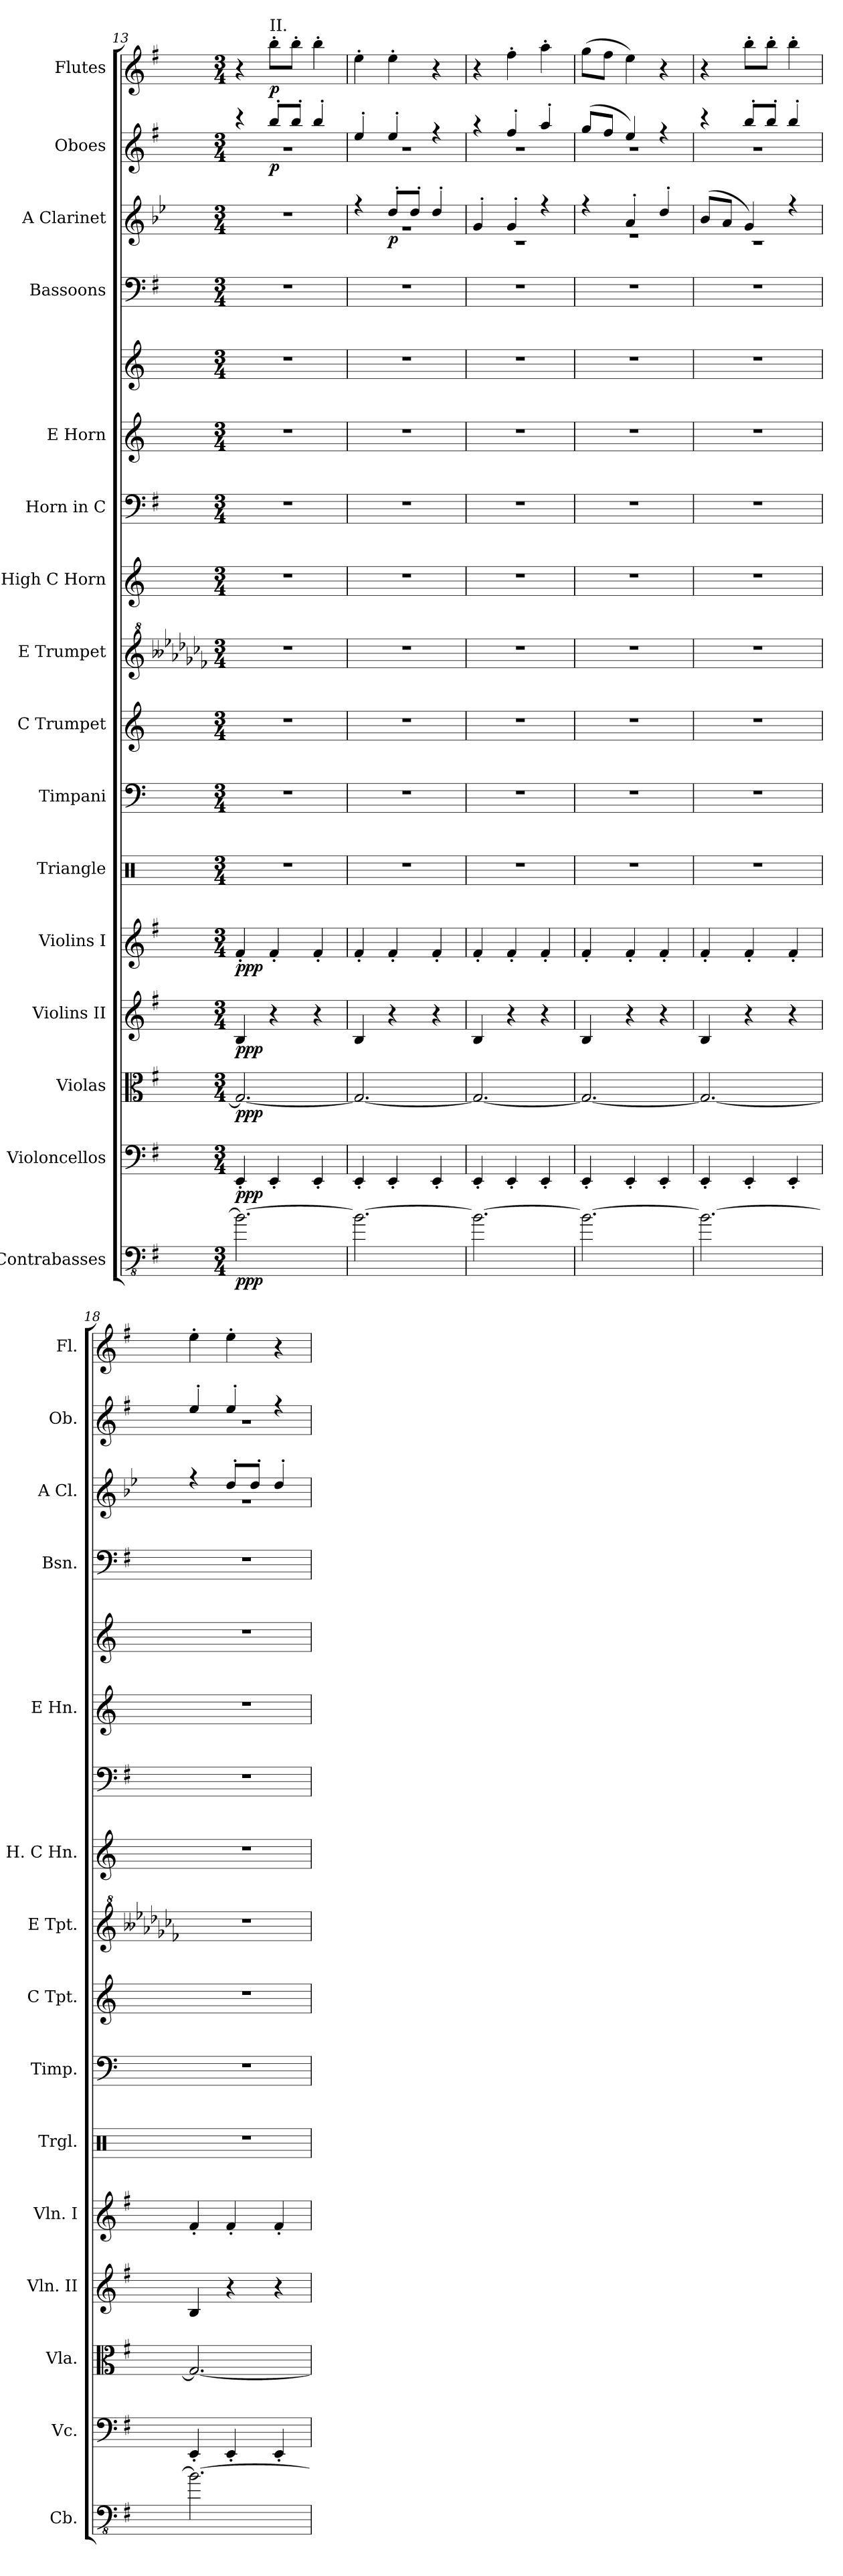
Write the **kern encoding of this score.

**kern	**dynam	**kern	**dynam	**kern	**dynam	**kern	**dynam	**kern	**dynam	**kern	**kern	**kern	**kern	**kern	**kern	**kern	**kern	**kern	**kern	**dynam	**kern	**dynam	**kern	**dynam
*part16	*part16	*part15	*part15	*part14	*part14	*part13	*part13	*part12	*part12	*part11	*part10	*part9	*part8	*part7	*part6	*part5	*part5	*part4	*part3	*part3	*part2	*part2	*part1	*part1
*staff17	*staff17	*staff16	*staff16	*staff15	*staff15	*staff14	*staff14	*staff13	*staff13	*staff12	*staff11	*staff10	*staff9	*staff8	*staff7	*staff6	*staff5	*staff4	*staff3	*staff3	*staff2	*staff2	*staff1	*staff1
*I"Contrabasses	*	*I"Violoncellos	*	*I"Violas	*	*I"Violins II	*	*I"Violins I	*	*I"Triangle	*I"Timpani	*I"C Trumpet	*I"E Trumpet	*I"High C Horn	*I"Horn in C	*I"E Horn	*	*I"Bassoons	*I"A Clarinet	*	*I"Oboes	*	*I"Flutes	*
*I'Cb.	*	*I'Vc.	*	*I'Vla.	*	*I'Vln. II	*	*I'Vln. I	*	*I'Trgl.	*I'Timp.	*I'C Tpt.	*I'E Tpt.	*I'H. C Hn.	*	*I'E Hn.	*	*I'Bsn.	*I'A Cl.	*	*I'Ob.	*	*I'Fl.	*
*clefFv4	*	*clefF4	*	*clefC3	*	*clefG2	*	*clefG2	*	*clefX	*clefF4	*clefG2	*clefG^2	*clefG2	*clefF4	*clefG2	*clefG2	*clefF4	*clefG2	*	*clefG2	*	*clefG2	*
*ITrd7c12	*	*	*	*	*	*	*	*	*	*	*	*	*ITrd-3c-4	*ITrd7c12	*ITrd7c12	*ITrd5c8	*ITrd5c8	*	*ITrd2c3	*	*	*	*	*
*k[f#]	*	*k[f#]	*	*k[f#]	*	*k[f#]	*	*k[f#]	*	*k[]	*k[]	*k[]	*k[b--e-a-d-g-c-f-]	*k[]	*k[f#]	*k[f#c#g#d#]	*k[f#c#g#d#]	*k[f#]	*k[f#]	*	*k[f#]	*	*k[f#]	*
*M3/4	*	*M3/4	*	*M3/4	*	*M3/4	*	*M3/4	*	*M3/4	*M3/4	*M3/4	*M3/4	*M3/4	*M3/4	*M3/4	*M3/4	*M3/4	*M3/4	*	*M3/4	*	*M3/4	*
=13	=13	=13	=13	=13	=13	=13	=13	=13	=13	=13	=13	=13	=13	=13	=13	=13	=13	=13	=13	=13	=13	=13	=13	=13
*	*	*	*	*	*	*	*	*	*	*	*	*	*	*	*	*	*	*	*	*	*^	*	*	*
!	!LO:DY:b	!	!LO:DY:b	!	!LO:DY:b	!	!LO:DY:b	!	!LO:DY:b	!	!	!	!	!	!	!	!	!	!	!	!	!	!	!	!
2.BB\_	ppp	4EE'/	ppp	2.G/_	ppp	4B/	ppp	4f#'/	ppp	2.r	2.r	2.r	2.r	2.r	2.r	2.r	2.r	2.r	2.r	.	4r	2.r	.	4r	.
!	!	!	!	!	!	!	!	!	!	!	!	!	!	!	!	!	!	!	!	!	!	!	!	!LO:TX:a:t=II.	!
!	!	!	!	!	!	!	!	!	!	!	!	!	!	!	!	!	!	!	!	!	!	!	!LO:DY:b	!	!LO:DY:b
.	.	4EE'/	.	.	.	4r	.	4f#'/	.	.	.	.	.	.	.	.	.	.	.	.	8bb'/L	.	p	8bb'\L	p
.	.	.	.	.	.	.	.	.	.	.	.	.	.	.	.	.	.	.	.	.	8bb'/J	.	.	8bb'\J	.
.	.	4EE'/	.	.	.	4r	.	4f#'/	.	.	.	.	.	.	.	.	.	.	.	.	4bb'/	.	.	4bb'\	.
=14	=14	=14	=14	=14	=14	=14	=14	=14	=14	=14	=14	=14	=14	=14	=14	=14	=14	=14	=14	=14	=14	=14	=14	=14	=14
*	*	*	*	*	*	*	*	*	*	*	*	*	*	*	*	*	*	*	*^	*	*	*	*	*	*
2.BB\_	.	4EE'/	.	2.G/_	.	4B/	.	4f#'/	.	2.r	2.r	2.r	2.r	2.r	2.r	2.r	2.r	2.r	4r	2.r	.	4ee'/	2.r	.	4ee'\	.
!	!	!	!	!	!	!	!	!	!	!	!	!	!	!	!	!	!	!	!	!	!LO:DY:b	!	!	!	!	!
.	.	4EE'/	.	.	.	4r	.	4f#'/	.	.	.	.	.	.	.	.	.	.	8b'/L	.	p	4ee'/	.	.	4ee'\	.
.	.	.	.	.	.	.	.	.	.	.	.	.	.	.	.	.	.	.	8b'/J	.	.	.	.	.	.	.
.	.	4EE'/	.	.	.	4r	.	4f#'/	.	.	.	.	.	.	.	.	.	.	4b'/	.	.	4r	.	.	4r	.
=15	=15	=15	=15	=15	=15	=15	=15	=15	=15	=15	=15	=15	=15	=15	=15	=15	=15	=15	=15	=15	=15	=15	=15	=15	=15	=15
2.BB\_	.	4EE'/	.	2.G/_	.	4B/	.	4f#'/	.	2.r	2.r	2.r	2.r	2.r	2.r	2.r	2.r	2.r	4e'/	2.r	.	4r	2.r	.	4r	.
.	.	4EE'/	.	.	.	4r	.	4f#'/	.	.	.	.	.	.	.	.	.	.	4e'/	.	.	4ff#'/	.	.	4ff#'\	.
.	.	4EE'/	.	.	.	4r	.	4f#'/	.	.	.	.	.	.	.	.	.	.	4r	.	.	4aa'/	.	.	4aa'\	.
=16	=16	=16	=16	=16	=16	=16	=16	=16	=16	=16	=16	=16	=16	=16	=16	=16	=16	=16	=16	=16	=16	=16	=16	=16	=16	=16
2.BB\_	.	4EE'/	.	2.G/_	.	4B/	.	4f#'/	.	2.r	2.r	2.r	2.r	2.r	2.r	2.r	2.r	2.r	4r	2.r	.	(>8gg/L	2.r	.	(>8gg\L	.
.	.	.	.	.	.	.	.	.	.	.	.	.	.	.	.	.	.	.	.	.	.	8ff#/J	.	.	8ff#\J	.
.	.	4EE'/	.	.	.	4r	.	4f#'/	.	.	.	.	.	.	.	.	.	.	4f#'/	.	.	4ee/)	.	.	4ee\)	.
.	.	4EE'/	.	.	.	4r	.	4f#'/	.	.	.	.	.	.	.	.	.	.	4b'/	.	.	4r	.	.	4r	.
!!LO:PB:g=z
=17	=17	=17	=17	=17	=17	=17	=17	=17	=17	=17	=17	=17	=17	=17	=17	=17	=17	=17	=17	=17	=17	=17	=17	=17	=17	=17
2.BB\_	.	4EE'/	.	2.G/_	.	4B/	.	4f#'/	.	2.r	2.r	2.r	2.r	2.r	2.r	2.r	2.r	2.r	(>8g/L	2.r	.	4r	2.r	.	4r	.
.	.	.	.	.	.	.	.	.	.	.	.	.	.	.	.	.	.	.	8f#/J	.	.	.	.	.	.	.
.	.	4EE'/	.	.	.	4r	.	4f#'/	.	.	.	.	.	.	.	.	.	.	4e/)	.	.	8bb'/L	.	.	8bb'\L	.
.	.	.	.	.	.	.	.	.	.	.	.	.	.	.	.	.	.	.	.	.	.	8bb'/J	.	.	8bb'\J	.
.	.	4EE'/	.	.	.	4r	.	4f#'/	.	.	.	.	.	.	.	.	.	.	4r	.	.	4bb'/	.	.	4bb'\	.
=18	=18	=18	=18	=18	=18	=18	=18	=18	=18	=18	=18	=18	=18	=18	=18	=18	=18	=18	=18	=18	=18	=18	=18	=18	=18	=18
2.BB\_	.	4EE'/	.	2.G/_	.	4B/	.	4f#'/	.	2.r	2.r	2.r	2.r	2.r	2.r	2.r	2.r	2.r	4r	2.r	.	4ee'/	2.r	.	4ee'\	.
.	.	4EE'/	.	.	.	4r	.	4f#'/	.	.	.	.	.	.	.	.	.	.	8b'/L	.	.	4ee'/	.	.	4ee'\	.
.	.	.	.	.	.	.	.	.	.	.	.	.	.	.	.	.	.	.	8b'/J	.	.	.	.	.	.	.
.	.	4EE'/	.	.	.	4r	.	4f#'/	.	.	.	.	.	.	.	.	.	.	4b'/	.	.	4r	.	.	4r	.
*	*	*	*	*	*	*	*	*	*	*	*	*	*	*	*	*	*	*	*v	*v	*	*	*	*	*	*
*	*	*	*	*	*	*	*	*	*	*	*	*	*	*	*	*	*	*	*	*	*v	*v	*	*	*
=	=	=	=	=	=	=	=	=	=	=	=	=	=	=	=	=	=	=	=	=	=	=	=	=
*-	*-	*-	*-	*-	*-	*-	*-	*-	*-	*-	*-	*-	*-	*-	*-	*-	*-	*-	*-	*-	*-	*-	*-	*-
